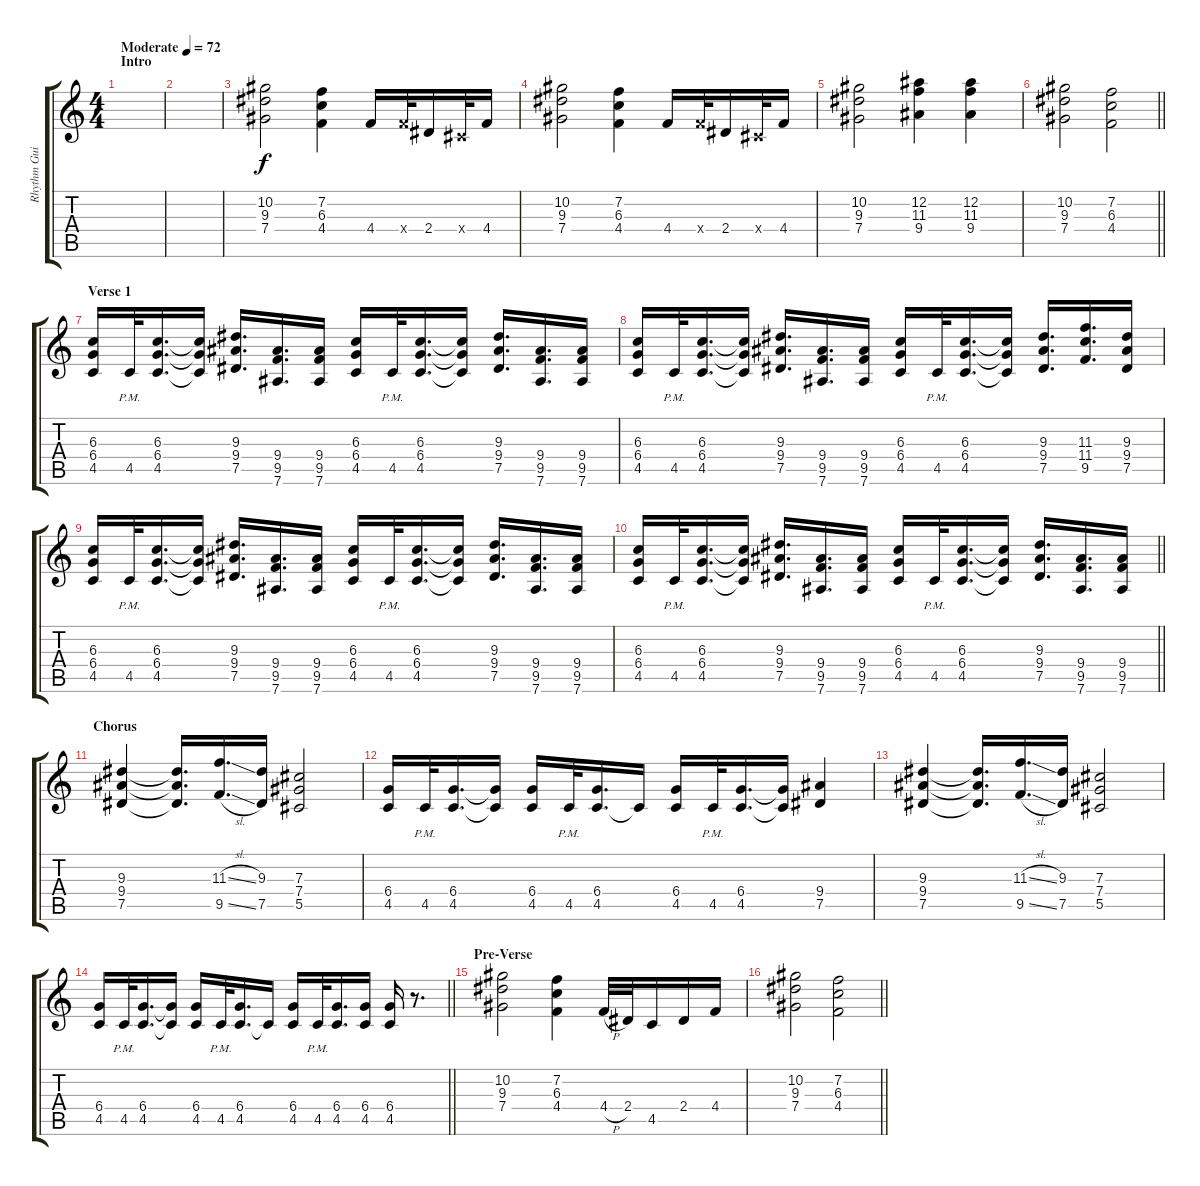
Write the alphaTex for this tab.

\track ("Rhythm Guitar" "Rhythm Gui") {instrument distortionguitar}
\staff {score tabs}
\tuning (Eb4 Bb3 Gb3 Db3 Ab2 Eb2) {hide}
\ts (4 4)
\section ("" "Intro")
\tempo (72 "Moderate")
\clef g2
\ks c
|
|
(10.2 9.3 7.4).2 (7.2 6.3 4.4).4 4.4.16 4.4{x}.32 2.4.16 0.4{x}.32 4.4.16 |
(10.2 9.3 7.4).2 (7.2 6.3 4.4).4 4.4.16 4.4{x}.32 2.4.16 0.4{x}.32 4.4.16 |
(10.2 9.3 7.4).2 (12.2 11.3 9.4).4 (12.2 11.3 9.4).4 |
\barLineRight lightlight
(10.2 9.3 7.4).2 (7.2 6.3 4.4).2 |
\section ("" "Verse 1")
(6.3 6.4 4.5).16 4.5{pm}.32 (6.3 6.4 4.5).16{d} (6.3{t} 6.4{t} 4.5{t}).16 (9.3 9.4 7.5).16{d} (9.4 9.5 7.6).16{d} (9.4 9.5 7.6).16 (6.3 6.4 4.5).16 4.5{pm}.32 (6.3 6.4 4.5).16{d} (6.3{t} 6.4{t} 4.5{t}).16 (9.3 9.4 7.5).16{d} (9.4 9.5 7.6).16{d} (9.4 9.5 7.6).16 |
(6.3 6.4 4.5).16 4.5{pm}.32 (6.3 6.4 4.5).16{d} (6.3{t} 6.4{t} 4.5{t}).16 (9.3 9.4 7.5).16{d} (9.4 9.5 7.6).16{d} (9.4 9.5 7.6).16 (6.3 6.4 4.5).16 4.5{pm}.32 (6.3 6.4 4.5).16{d} (6.3{t} 6.4{t} 4.5{t}).16 (9.3 9.4 7.5).16{d} (11.3 11.4 9.5).16{d} (9.3 9.4 7.5).16 |
(6.3 6.4 4.5).16 4.5{pm}.32 (6.3 6.4 4.5).16{d} (6.3{t} 6.4{t} 4.5{t}).16 (9.3 9.4 7.5).16{d} (9.4 9.5 7.6).16{d} (9.4 9.5 7.6).16 (6.3 6.4 4.5).16 4.5{pm}.32 (6.3 6.4 4.5).16{d} (6.3{t} 6.4{t} 4.5{t}).16 (9.3 9.4 7.5).16{d} (9.4 9.5 7.6).16{d} (9.4 9.5 7.6).16 |
\barLineRight lightlight
(6.3 6.4 4.5).16 4.5{pm}.32 (6.3 6.4 4.5).16{d} (6.3{t} 6.4{t} 4.5{t}).16 (9.3 9.4 7.5).16{d} (9.4 9.5 7.6).16{d} (9.4 9.5 7.6).16 (6.3 6.4 4.5).16 4.5{pm}.32 (6.3 6.4 4.5).16{d} (6.3{t} 6.4{t} 4.5{t}).16 (9.3 9.4 7.5).16{d} (9.4 9.5 7.6).16{d} (9.4 9.5 7.6).16 |
\section ("" "Chorus")
(9.3 9.4 7.5).4 (9.3{t} 9.4{t} 7.5{t}).16{d} (11.3{sl} 9.5{sl}).16{d} (9.3 7.5).16 (7.3 7.4 5.5).2 |
(6.4 4.5).16 4.5{pm}.32 (6.4 4.5).16{d} (6.4{t} 4.5{t}).16 (6.4 4.5).16 4.5{pm}.32 (6.4 4.5).16{d} 4.5{t}.16 (6.4 4.5).16 4.5{pm}.32 (6.4 4.5).16{d} (6.4{t} 4.5{t}).16 (9.4 7.5).4 |
(9.3 9.4 7.5).4 (9.3{t} 9.4{t} 7.5{t}).16{d} (11.3{sl} 9.5{sl}).16{d} (9.3 7.5).16 (7.3 7.4 5.5).2 |
\barLineRight lightlight
(6.4 4.5).16 4.5{pm}.32 (6.4 4.5).16{d} (6.4{t} 4.5{t}).16 (6.4 4.5).16 4.5{pm}.32 (6.4 4.5).16{d} 4.5{t}.16 (6.4 4.5).16 4.5{pm}.32 (6.4 4.5).16{d} (6.4 4.5).16 (6.4 4.5).16 r.8{d} |
\section ("" "Pre-Verse")
(10.2 9.3 7.4).2 (7.2 6.3 4.4).4 4.4{h}.32 2.4.32 4.5.16 2.4.16 4.4.16 |
\barLineRight lightlight
(10.2 9.3 7.4).2 (7.2 6.3 4.4).2
